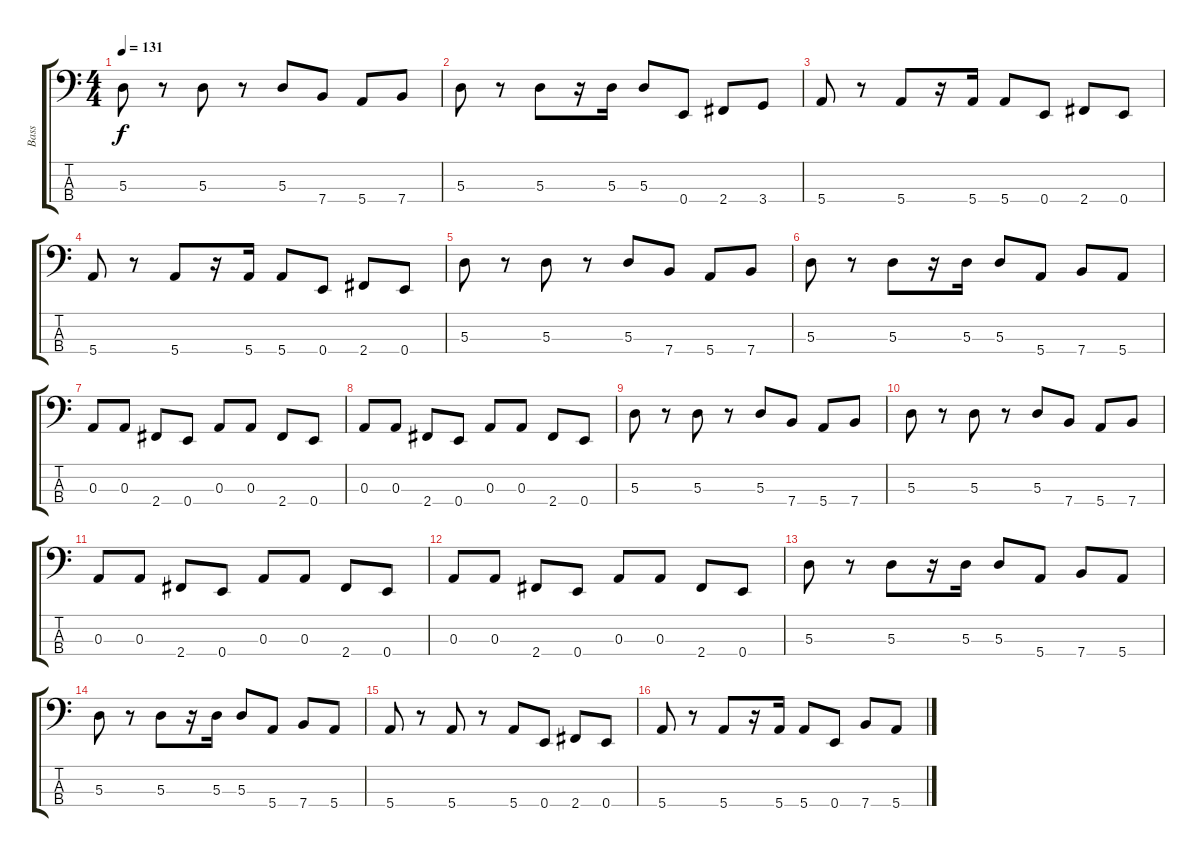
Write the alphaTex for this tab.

\track ("Bass" "Bass") {instrument electricbasspick}
\staff {score tabs}
\tuning (G2 D2 A1 E1) {hide}
\ts (4 4)
\tempo 131
\clef f4
\ks c
5.3.8{dy f} r.8 5.3.8 r.8 5.3.8 7.4.8 5.4.8 7.4.8 |
5.3.8 r.8 5.3.8 r.16 5.3.16 5.3.8 0.4.8 2.4.8 3.4.8 |
5.4.8 r.8 5.4.8 r.16 5.4.16 5.4.8 0.4.8 2.4.8 0.4.8 |
5.4.8 r.8 5.4.8 r.16 5.4.16 5.4.8 0.4.8 2.4.8 0.4.8 |
5.3.8 r.8 5.3.8 r.8 5.3.8 7.4.8 5.4.8 7.4.8 |
5.3.8 r.8 5.3.8 r.16 5.3.16 5.3.8 5.4.8 7.4.8 5.4.8 |
0.3.8 0.3.8 2.4.8 0.4.8 0.3.8 0.3.8 2.4.8 0.4.8 |
0.3.8 0.3.8 2.4.8 0.4.8 0.3.8 0.3.8 2.4.8 0.4.8 |
5.3.8 r.8 5.3.8 r.8 5.3.8 7.4.8 5.4.8 7.4.8 |
5.3.8 r.8 5.3.8 r.8 5.3.8 7.4.8 5.4.8 7.4.8 |
0.3.8 0.3.8 2.4.8 0.4.8 0.3.8 0.3.8 2.4.8 0.4.8 |
0.3.8 0.3.8 2.4.8 0.4.8 0.3.8 0.3.8 2.4.8 0.4.8 |
5.3.8 r.8 5.3.8 r.16 5.3.16 5.3.8 5.4.8 7.4.8 5.4.8 |
5.3.8 r.8 5.3.8 r.16 5.3.16 5.3.8 5.4.8 7.4.8 5.4.8 |
5.4.8 r.8 5.4.8 r.8 5.4.8 0.4.8 2.4.8 0.4.8 |
5.4.8 r.8 5.4.8 r.16 5.4.16 5.4.8 0.4.8 7.4.8 5.4.8
